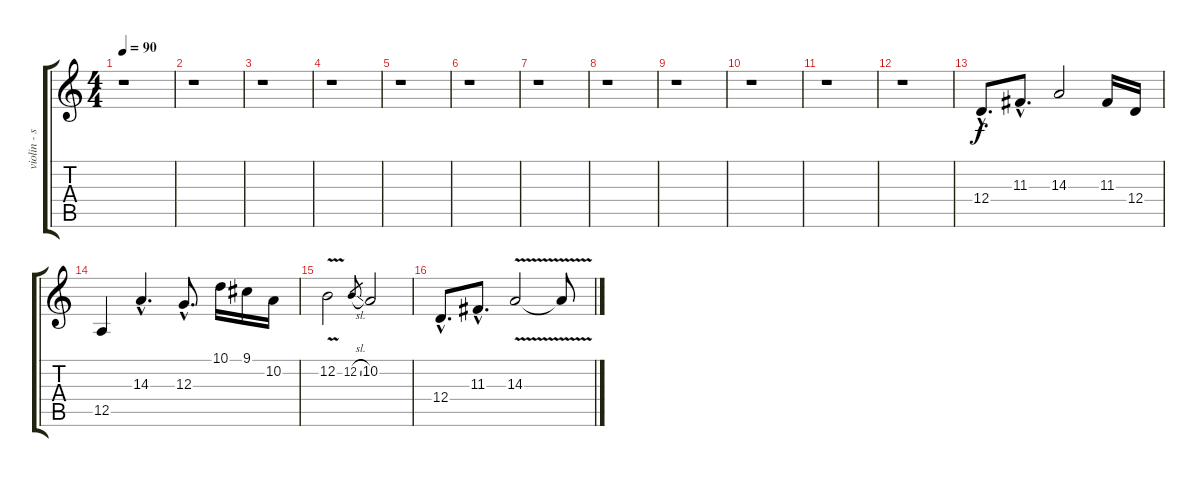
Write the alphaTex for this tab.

\track ("violin - sean" "violin - s") {instrument violin}
\staff {score tabs}
\tuning (E4 B3 G3 D3 A2 D2) {hide}
\ts (4 4)
\tempo 90
\clef g2
\ks c
r.1{dy f} |
r.1 |
r.1 |
r.1 |
r.1 |
r.1 |
r.1 |
r.1 |
r.1 |
r.1 |
r.1 |
r.1 |
12.4{hac}.8{d} 11.3{hac}.8{d} 14.3.2 11.3.16 12.4.16 |
12.5.4 14.3{hac}.4{d} 12.3{hac}.8{d} 10.1.16 9.1.16 10.2.16 |
12.2{v}.2 12.2{sl}.8{gr} 10.2.2 |
12.4{hac}.8{d} 11.3{hac}.8{d} 14.3{v}.2{volume 0} 14.3{t}.8
